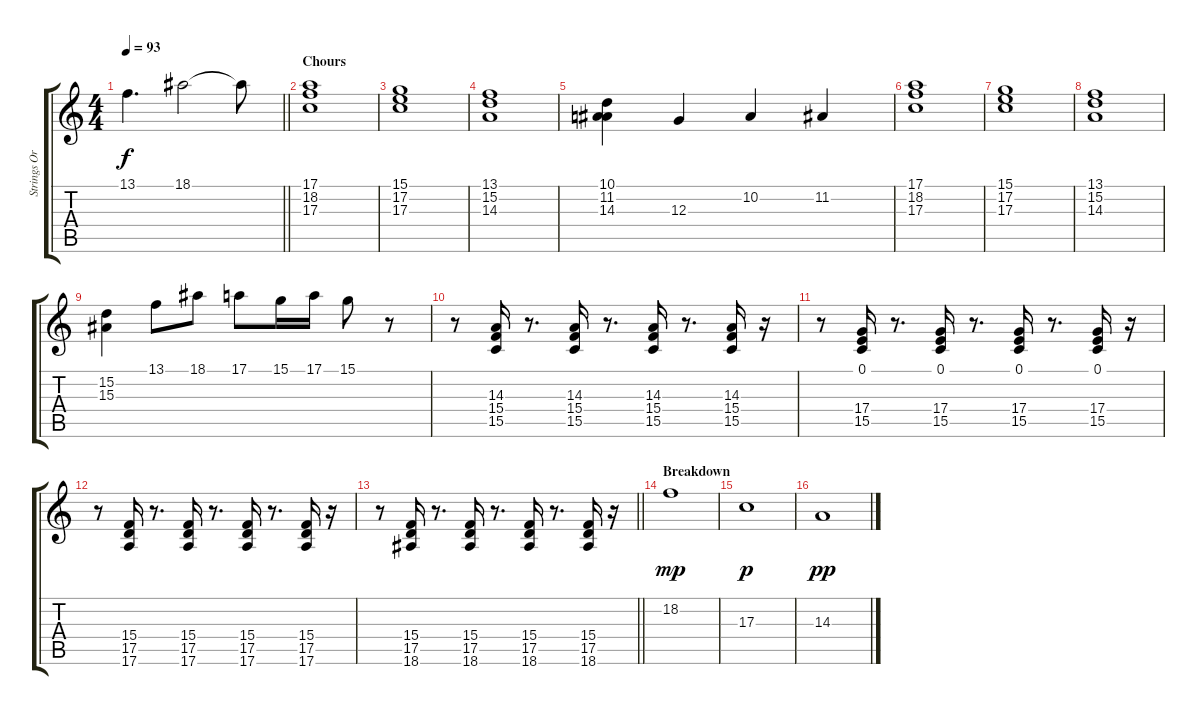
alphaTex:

\track ("Strings Orchestra" "Strings Or") {instrument stringensemble1}
\staff {score tabs}
\tuning (E4 B3 G3 D3 A2 E2) {hide}
\ts (4 4)
\tempo 93
\clef g2
\barLineRight lightlight
\ks c
13.1.4{d dy f} 18.1.2 18.1{t}.8 |
\section ("" "Chours")
(17.1 18.2 17.3).1 |
(15.1 17.2 17.3).1 |
(13.1 15.2 14.3).1 |
(10.1 11.2 14.3).4 12.3.4 10.2.4 11.2.4 |
(17.1 18.2 17.3).1 |
(15.1 17.2 17.3).1 |
(13.1 15.2 14.3).1 |
(15.2 15.3).4 13.1.8 18.1.8 17.1.8 15.1.16 17.1.16 15.1.8 r.8 |
r.8 (14.3 15.4 15.5).16 r.8{d} (14.3 15.4 15.5).16 r.8{d} (14.3 15.4 15.5).16 r.8{d} (14.3 15.4 15.5).16 r.16 |
r.8 (0.1 17.4 15.5).16 r.8{d} (0.1 17.4 15.5).16 r.8{d} (0.1 17.4 15.5).16 r.8{d} (0.1 17.4 15.5).16 r.16 |
r.8 (15.4 17.5 17.6).16 r.8{d} (15.4 17.5 17.6).16 r.8{d} (15.4 17.5 17.6).16 r.8{d} (15.4 17.5 17.6).16 r.16 |
\barLineRight lightlight
r.8 (15.4 17.5 18.6).16 r.8{d} (15.4 17.5 18.6).16 r.8{d} (15.4 17.5 18.6).16 r.8{d} (15.4 17.5 18.6).16 r.16 |
\section ("" "Breakdown")
18.2.1{dy mp} |
17.3.1{dy p} |
14.3.1{dy pp}
